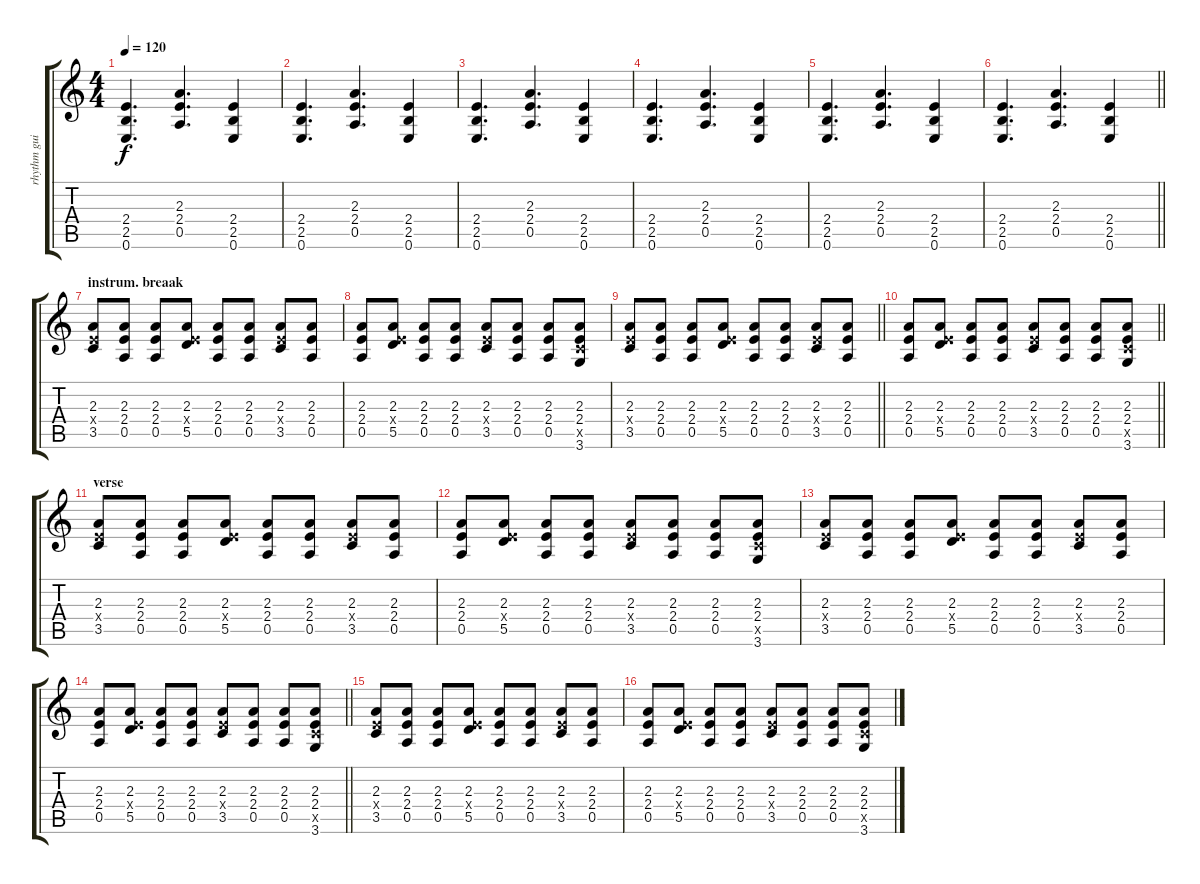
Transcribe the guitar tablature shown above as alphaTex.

\track ("rhythm guitar" "rhythm gui") {instrument overdrivenguitar}
\staff {score tabs}
\tuning (E4 B3 G3 D3 A2 E2) {hide}
\ts (4 4)
\tempo 120
\clef g2
\ks c
(2.4 2.5 0.6).4{d dy f} (2.3 2.4 0.5).4{d} (2.4 2.5 0.6).4 |
(2.4 2.5 0.6).4{d} (2.3 2.4 0.5).4{d} (2.4 2.5 0.6).4 |
(2.4 2.5 0.6).4{d} (2.3 2.4 0.5).4{d} (2.4 2.5 0.6).4 |
(2.4 2.5 0.6).4{d} (2.3 2.4 0.5).4{d} (2.4 2.5 0.6).4 |
(2.4 2.5 0.6).4{d} (2.3 2.4 0.5).4{d} (2.4 2.5 0.6).4 |
\barLineRight lightlight
(2.4 2.5 0.6).4{d} (2.3 2.4 0.5).4{d} (2.4 2.5 0.6).4 |
\section ("" "instrum. breaak")
(2.3 2.4{x} 3.5).8 (2.3 2.4 0.5).8 (2.3 2.4 0.5).8 (2.3 2.4{x} 5.5).8 (2.3 2.4 0.5).8 (2.3 2.4 0.5).8 (2.3 2.4{x} 3.5).8 (2.3 2.4 0.5).8 |
(2.3 2.4 0.5).8 (2.3 2.4{x} 5.5).8 (2.3 2.4 0.5).8 (2.3 2.4 0.5).8 (2.3 2.4{x} 3.5).8 (2.3 2.4 0.5).8 (2.3 2.4 0.5).8 (2.3 2.4 3.5{x} 3.6).8 |
\barLineRight lightlight
(2.3 2.4{x} 3.5).8 (2.3 2.4 0.5).8 (2.3 2.4 0.5).8 (2.3 2.4{x} 5.5).8 (2.3 2.4 0.5).8 (2.3 2.4 0.5).8 (2.3 2.4{x} 3.5).8 (2.3 2.4 0.5).8 |
\barLineRight lightlight
(2.3 2.4 0.5).8 (2.3 2.4{x} 5.5).8 (2.3 2.4 0.5).8 (2.3 2.4 0.5).8 (2.3 2.4{x} 3.5).8 (2.3 2.4 0.5).8 (2.3 2.4 0.5).8 (2.3 2.4 3.5{x} 3.6).8 |
\section ("" "verse")
(2.3 2.4{x} 3.5).8 (2.3 2.4 0.5).8 (2.3 2.4 0.5).8 (2.3 2.4{x} 5.5).8 (2.3 2.4 0.5).8 (2.3 2.4 0.5).8 (2.3 2.4{x} 3.5).8 (2.3 2.4 0.5).8 |
(2.3 2.4 0.5).8 (2.3 2.4{x} 5.5).8 (2.3 2.4 0.5).8 (2.3 2.4 0.5).8 (2.3 2.4{x} 3.5).8 (2.3 2.4 0.5).8 (2.3 2.4 0.5).8 (2.3 2.4 3.5{x} 3.6).8 |
(2.3 2.4{x} 3.5).8 (2.3 2.4 0.5).8 (2.3 2.4 0.5).8 (2.3 2.4{x} 5.5).8 (2.3 2.4 0.5).8 (2.3 2.4 0.5).8 (2.3 2.4{x} 3.5).8 (2.3 2.4 0.5).8 |
\barLineRight lightlight
(2.3 2.4 0.5).8 (2.3 2.4{x} 5.5).8 (2.3 2.4 0.5).8 (2.3 2.4 0.5).8 (2.3 2.4{x} 3.5).8 (2.3 2.4 0.5).8 (2.3 2.4 0.5).8 (2.3 2.4 3.5{x} 3.6).8 |
(2.3 2.4{x} 3.5).8 (2.3 2.4 0.5).8 (2.3 2.4 0.5).8 (2.3 2.4{x} 5.5).8 (2.3 2.4 0.5).8 (2.3 2.4 0.5).8 (2.3 2.4{x} 3.5).8 (2.3 2.4 0.5).8 |
(2.3 2.4 0.5).8 (2.3 2.4{x} 5.5).8 (2.3 2.4 0.5).8 (2.3 2.4 0.5).8 (2.3 2.4{x} 3.5).8 (2.3 2.4 0.5).8 (2.3 2.4 0.5).8 (2.3 2.4 3.5{x} 3.6).8
